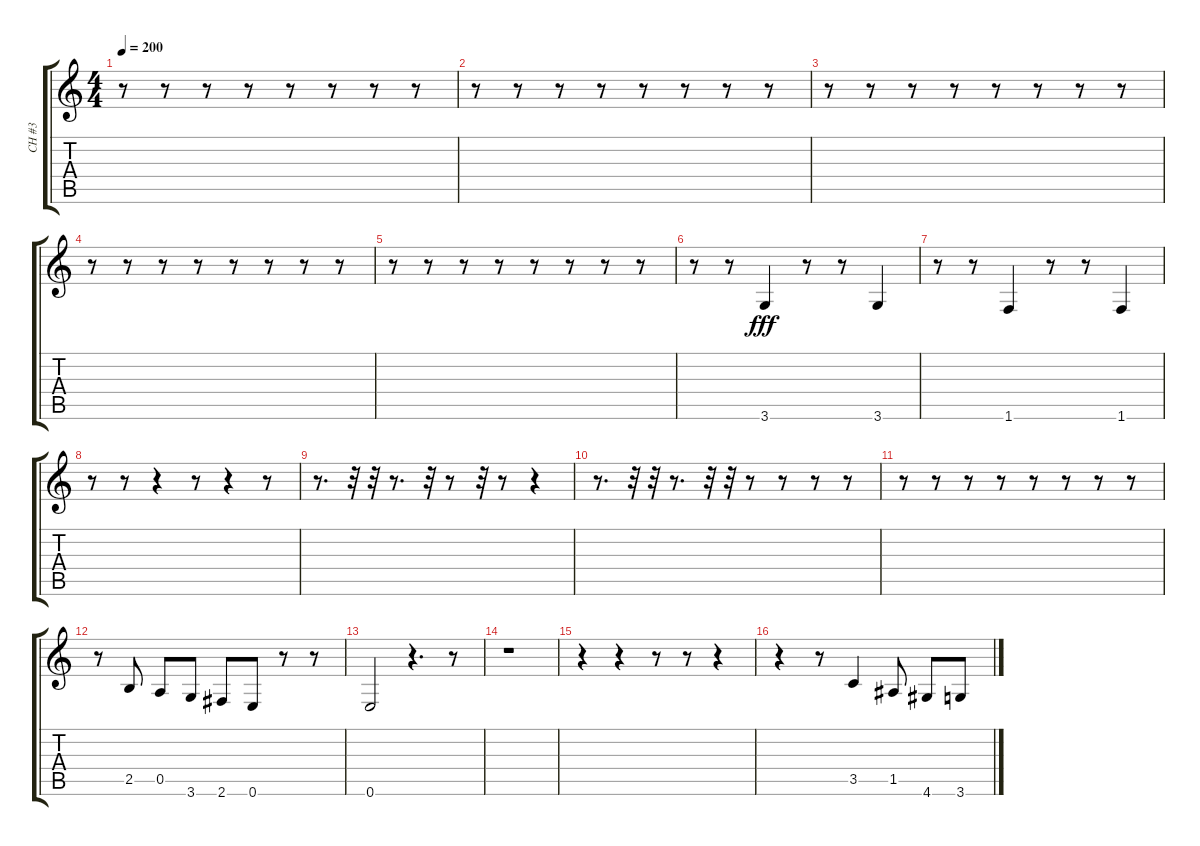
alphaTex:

\track ("CH #3" "CH #3") {instrument electricbassfinger}
\staff {score tabs}
\tuning (E4 B3 G3 D3 A2 E2) {hide}
\ts (4 4)
\tempo 200
\clef g2
\ks c
r.8{dy fff} r.8 r.8 r.8 r.8 r.8 r.8 r.8 |
r.8 r.8 r.8 r.8 r.8 r.8 r.8 r.8 |
r.8 r.8 r.8 r.8 r.8 r.8 r.8 r.8 |
r.8 r.8 r.8 r.8 r.8 r.8 r.8 r.8 |
r.8 r.8 r.8 r.8 r.8 r.8 r.8 r.8 |
r.8 r.8 3.6.4 r.8 r.8 3.6.4 |
r.8 r.8 1.6.4 r.8 r.8 1.6.4 |
r.8 r.8 r.4 r.8 r.4 r.8 |
r.8{d} r.32 r.32 r.8{d} r.32 r.8 r.32 r.8 r.4 |
r.8{d} r.32 r.32 r.8{d} r.32 r.32 r.8 r.8 r.8 r.8 |
r.8 r.8 r.8 r.8 r.8 r.8 r.8 r.8 |
r.8 2.5.8 0.5.8 3.6.8 2.6.8 0.6.8 r.8 r.8 |
0.6.2 r.4{d} r.8 |
r.1 |
r.4 r.4 r.8 r.8 r.4 |
r.4 r.8 3.5.4 1.5.8 4.6.8 3.6.8
